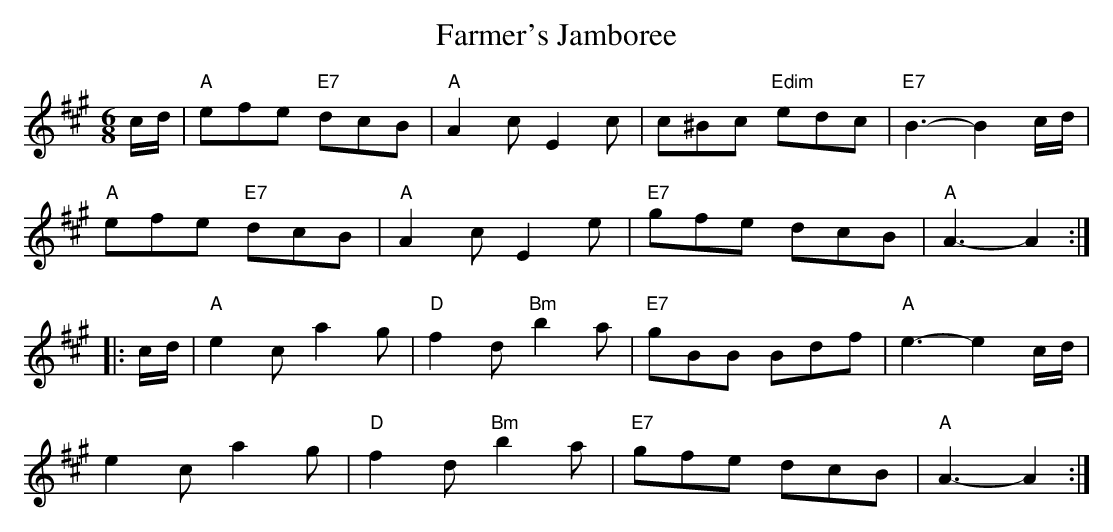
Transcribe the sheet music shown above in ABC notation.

X:1
T:Farmer's Jamboree
M:6/8
L:1/8
K:A
c/2d/2|"A"efe "E7"dcB|"A"A2c E2c|c^Bc "Edim"edc|"E7"B3-B2 c/2d/2|!
"A"efe "E7"dcB|"A"A2 c E2 e|"E7"gfe dcB|"A"A3-A2:|!
|:c/2d/2|"A"e2c a2g|"D"f2d "Bm"b2a|"E7"gBB Bdf|"A"e3-e2 c/2d/2|!
e2c a2g|"D"f2d "Bm"b2a|"E7"gfe dcB|"A"A3-A2:|]
